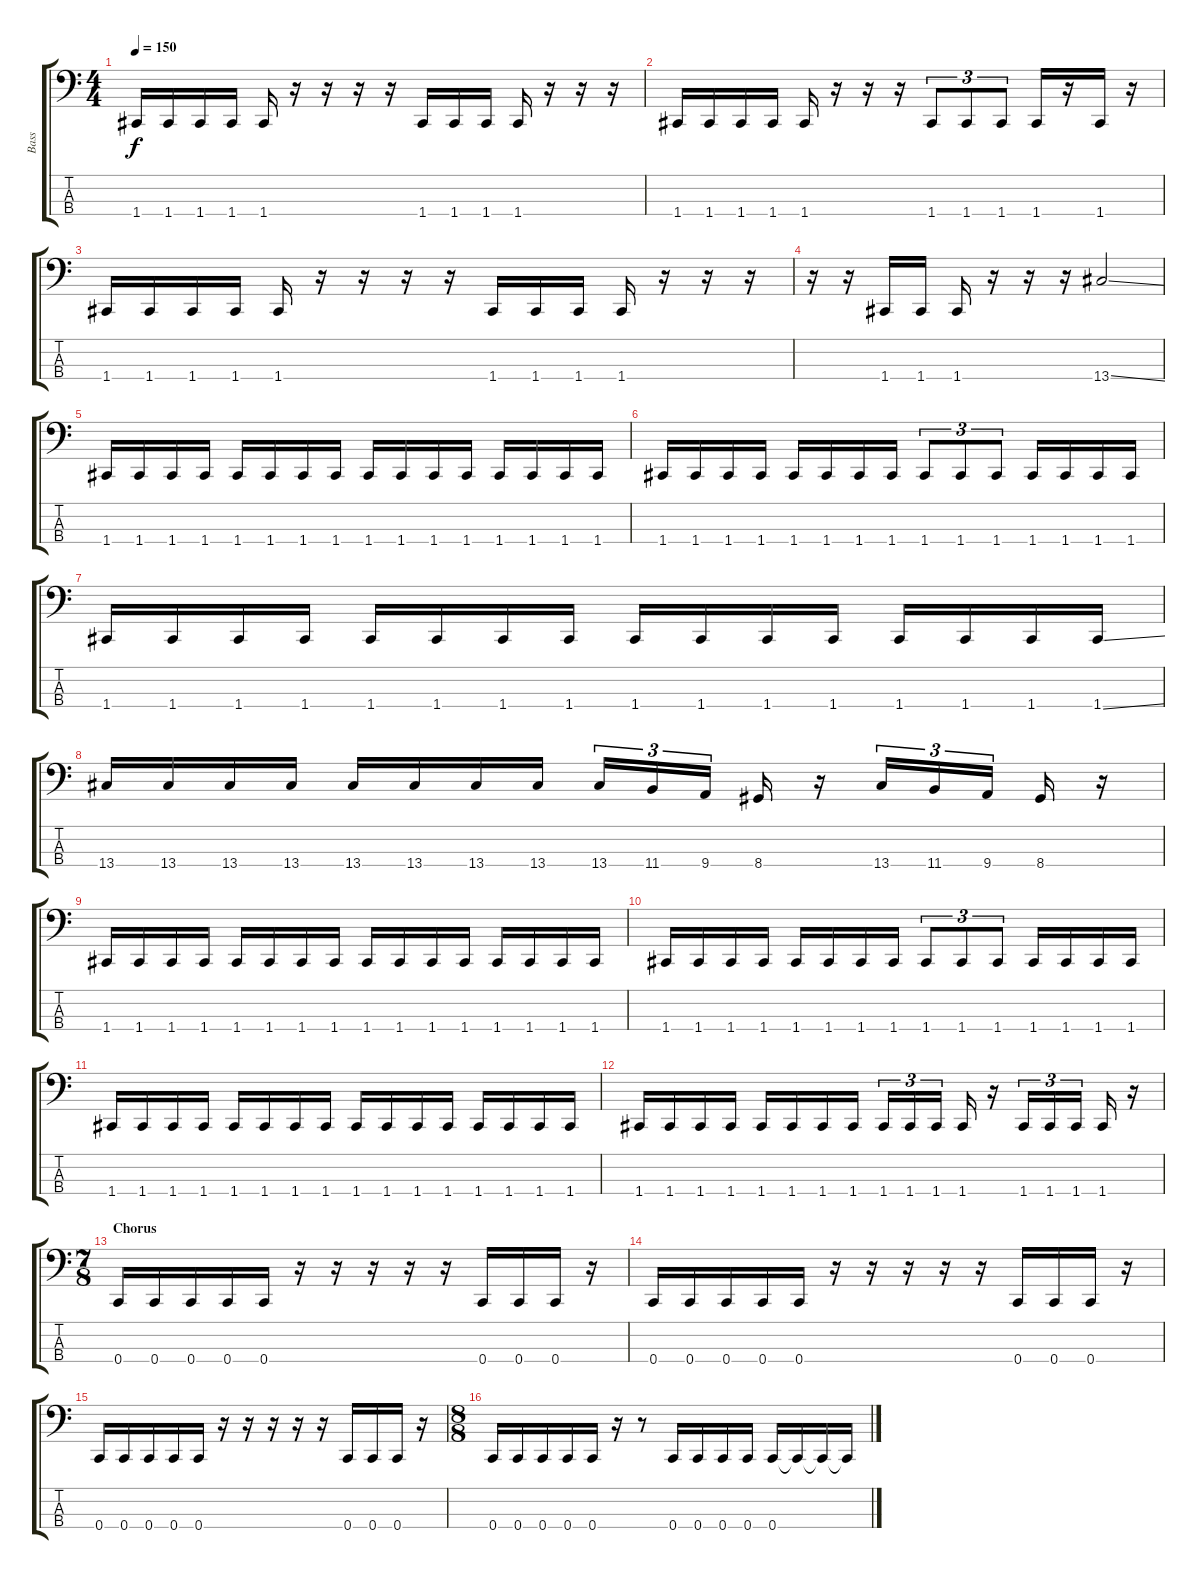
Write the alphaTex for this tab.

\track ("Bass" "Bass") {instrument electricbasspick}
\staff {score tabs}
\tuning (F2 C2 G1 C1) {hide}
\ts (4 4)
\tempo 150
\clef f4
\ks c
1.4.16{dy f} 1.4.16 1.4.16 1.4.16 1.4.16 r.16 r.16 r.16 r.16 1.4.16 1.4.16 1.4.16 1.4.16 r.16 r.16 r.16 |
1.4.16 1.4.16 1.4.16 1.4.16 1.4.16 r.16 r.16 r.16 1.4.8{tu (3 2)} 1.4.8{tu (3 2)} 1.4.8{tu (3 2)} 1.4.16 r.16 1.4.16 r.16 |
1.4.16 1.4.16 1.4.16 1.4.16 1.4.16 r.16 r.16 r.16 r.16 1.4.16 1.4.16 1.4.16 1.4.16 r.16 r.16 r.16 |
r.16 r.16 1.4.16 1.4.16 1.4.16 r.16 r.16 r.16 13.4{ss}.2 |
1.4.16 1.4.16 1.4.16 1.4.16 1.4.16 1.4.16 1.4.16 1.4.16 1.4.16 1.4.16 1.4.16 1.4.16 1.4.16 1.4.16 1.4.16 1.4.16 |
1.4.16 1.4.16 1.4.16 1.4.16 1.4.16 1.4.16 1.4.16 1.4.16 1.4.8{tu (3 2)} 1.4.8{tu (3 2)} 1.4.8{tu (3 2)} 1.4.16 1.4.16 1.4.16 1.4.16 |
1.4.16 1.4.16 1.4.16 1.4.16 1.4.16 1.4.16 1.4.16 1.4.16 1.4.16 1.4.16 1.4.16 1.4.16 1.4.16 1.4.16 1.4.16 1.4{ss}.16 |
13.4.16 13.4.16 13.4.16 13.4.16 13.4.16 13.4.16 13.4.16 13.4.16 13.4.16{tu (3 2)} 11.4.16{tu (3 2)} 9.4.16{tu (3 2)} 8.4.16 r.16 13.4.16{tu (3 2)} 11.4.16{tu (3 2)} 9.4.16{tu (3 2)} 8.4.16 r.16 |
1.4.16 1.4.16 1.4.16 1.4.16 1.4.16 1.4.16 1.4.16 1.4.16 1.4.16 1.4.16 1.4.16 1.4.16 1.4.16 1.4.16 1.4.16 1.4.16 |
1.4.16 1.4.16 1.4.16 1.4.16 1.4.16 1.4.16 1.4.16 1.4.16 1.4.8{tu (3 2)} 1.4.8{tu (3 2)} 1.4.8{tu (3 2)} 1.4.16 1.4.16 1.4.16 1.4.16 |
1.4.16 1.4.16 1.4.16 1.4.16 1.4.16 1.4.16 1.4.16 1.4.16 1.4.16 1.4.16 1.4.16 1.4.16 1.4.16 1.4.16 1.4.16 1.4.16 |
1.4.16 1.4.16 1.4.16 1.4.16 1.4.16 1.4.16 1.4.16 1.4.16 1.4.16{tu (3 2)} 1.4.16{tu (3 2)} 1.4.16{tu (3 2)} 1.4.16 r.16 1.4.16{tu (3 2)} 1.4.16{tu (3 2)} 1.4.16{tu (3 2)} 1.4.16 r.16 |
\ts (7 8)
\section ("" "Chorus")
0.4.16 0.4.16 0.4.16 0.4.16 0.4.16 r.16 r.16 r.16 r.16 r.16 0.4.16 0.4.16 0.4.16 r.16 |
0.4.16 0.4.16 0.4.16 0.4.16 0.4.16 r.16 r.16 r.16 r.16 r.16 0.4.16 0.4.16 0.4.16 r.16 |
0.4.16 0.4.16 0.4.16 0.4.16 0.4.16 r.16 r.16 r.16 r.16 r.16 0.4.16 0.4.16 0.4.16 r.16 |
\ts (8 8)
0.4.16 0.4.16 0.4.16 0.4.16 0.4.16 r.16 r.8 0.4.16 0.4.16 0.4.16 0.4.16 0.4.16 0.4{t}.16 0.4{t}.16 0.4{t}.16
